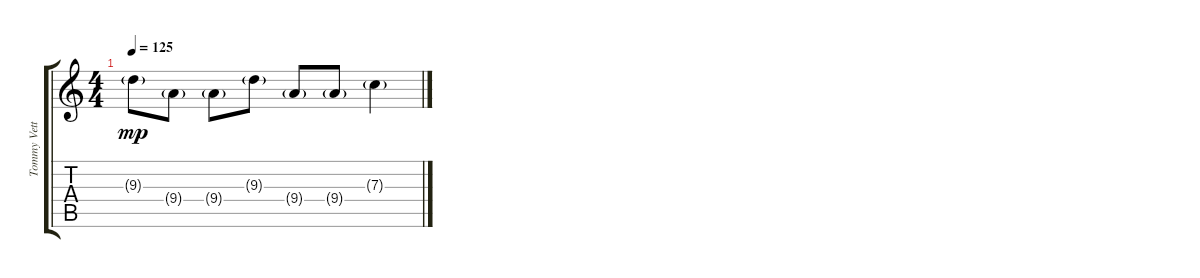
\track ("Tommy Vetterli" "Tommy Vett") {instrument distortionguitar}
\staff {score tabs}
\tuning (D4 A3 F3 C3 G2 D2) {hide}
\ts (4 4)
\tempo 125
\clef g2
\ks c
9.3{g}.8{dy mp} 9.4{g}.8 9.4{g}.8 9.3{g}.8 9.4{g}.8 9.4{g}.8 7.3{g}.4
